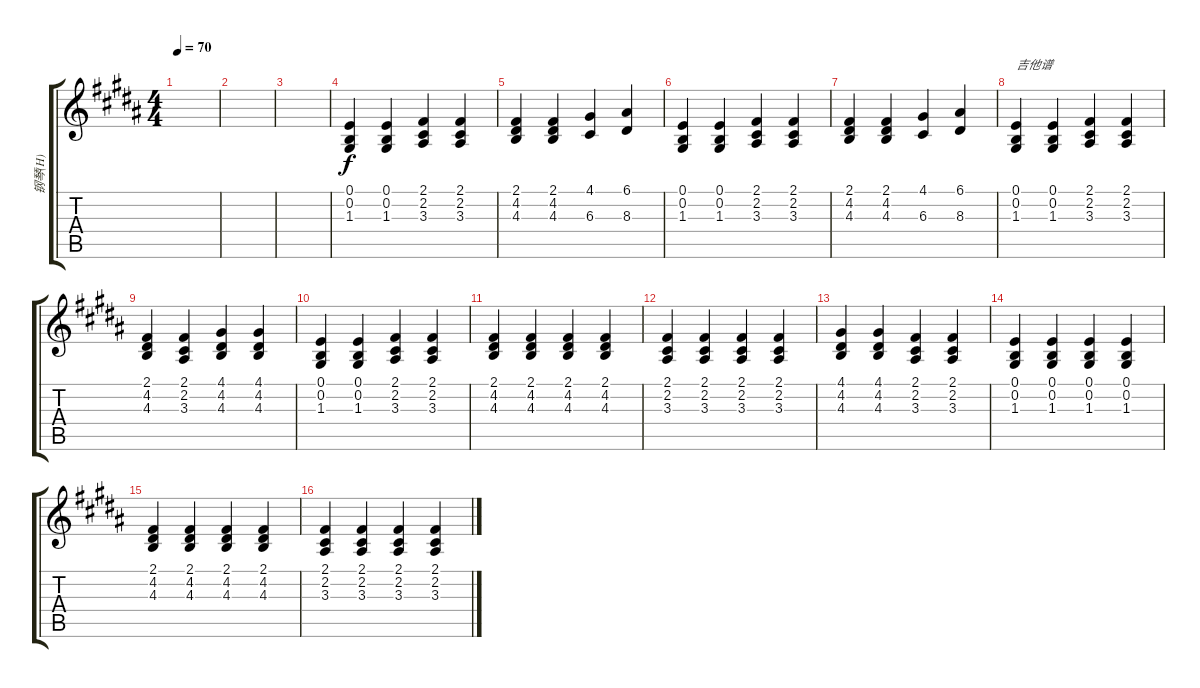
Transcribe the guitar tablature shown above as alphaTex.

\track ("钢琴(H)" "钢琴(H)") {instrument brightacousticpiano}
\staff {score tabs}
\tuning (E4 B3 G3 D3 A2 E2) {hide}
\ts (4 4)
\tempo 70
\clef g2
\ks b
|
|
|
(0.1 0.2 1.3).4 (0.1 0.2 1.3).4 (2.1 2.2 3.3).4 (2.1 2.2 3.3).4 |
(2.1 4.2 4.3).4 (2.1 4.2 4.3).4 (4.1 6.3).4 (6.1 8.3).4 |
(0.1 0.2 1.3).4 (0.1 0.2 1.3).4 (2.1 2.2 3.3).4 (2.1 2.2 3.3).4 |
(2.1 4.2 4.3).4 (2.1 4.2 4.3).4 (4.1 6.3).4 (6.1 8.3).4 |
(0.1 0.2 1.3).4{txt "吉他谱"} (0.1 0.2 1.3).4 (2.1 2.2 3.3).4 (2.1 2.2 3.3).4 |
(2.1 4.2 4.3).4 (2.1 2.2 3.3).4 (4.1 4.2 4.3).4 (4.1 4.2 4.3).4 |
(0.1 0.2 1.3).4 (0.1 0.2 1.3).4 (2.1 2.2 3.3).4 (2.1 2.2 3.3).4 |
(2.1 4.2 4.3).4 (2.1 4.2 4.3).4 (2.1 4.2 4.3).4 (2.1 4.2 4.3).4 |
(2.1 2.2 3.3).4 (2.1 2.2 3.3).4 (2.1 2.2 3.3).4 (2.1 2.2 3.3).4 |
(4.1 4.2 4.3).4 (4.1 4.2 4.3).4 (2.1 2.2 3.3).4 (2.1 2.2 3.3).4 |
(0.1 0.2 1.3).4 (0.1 0.2 1.3).4 (0.1 0.2 1.3).4 (0.1 0.2 1.3).4 |
(2.1 4.2 4.3).4 (2.1 4.2 4.3).4 (2.1 4.2 4.3).4 (2.1 4.2 4.3).4 |
(2.1 2.2 3.3).4 (2.1 2.2 3.3).4 (2.1 2.2 3.3).4 (2.1 2.2 3.3).4
